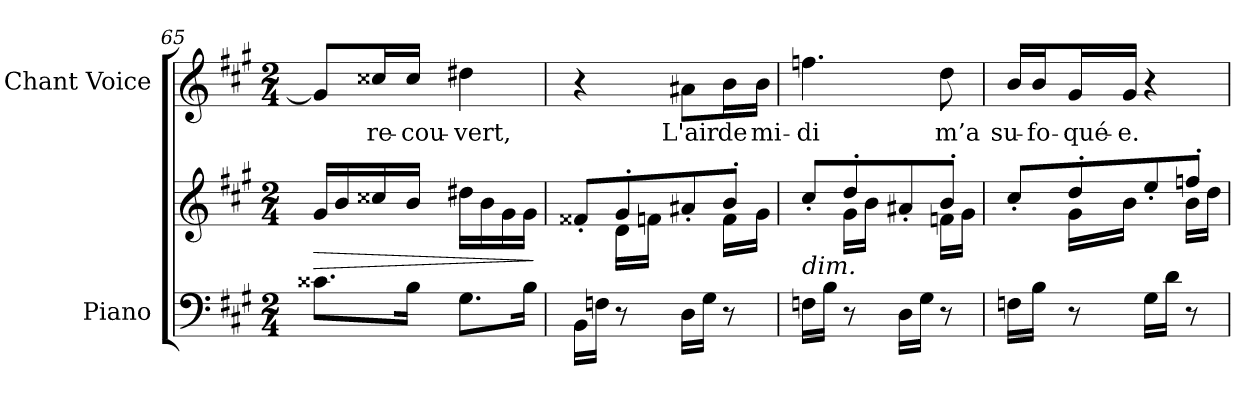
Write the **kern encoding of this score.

**kern	**kern	**dynam	**kern	**text
*part2	*part2	*part2	*part1	*part1
*staff3	*staff2	*staff2/3	*staff1	*staff1
*I"Piano	*	*	*I"Chant Voice	*
*I'Pno	*	*	*	*
*clefF4	*clefG2	*	*clefG2	*
*k[f#c#g#]	*k[f#c#g#]	*	*k[f#c#g#]	*
*M2/4	*M2/4	*	*M2/4	*
=65	=65	=65	=65	=65
!	!	!LO:HP:b	!	!
8.c##X\L	16g#/LL	>	8g#/L]	.
.	16b/	.	.	.
.	16cc##X/	.	16cc##X/L	re-
16B\Jk	16b/JJ	.	16cc##/JJ	-cou-
8.G#\L	16dd#X\LL	.	4dd#X\	-vert,
.	16b\	.	.	.
.	16g#\	.	.	.
16B\Jk	16g#\JJ	.	.	.
.	.	]	.	.
=66	=66	=66	=66	=66
*	*^	*	*	*
16BB\LL	8f##X'/L	8ryy	.	4r	.
16Fn\JJ	.	.	.	.	.
8r	8g#'/	16d\LL	.	.	.
.	.	16fn\JJ	.	.	.
16D\LL	8a#X'/	8ryy	.	8a#X\L	L'air
16G#\JJ	.	.	.	.	.
8r	8b'/J	16f\LL	.	16b\L	de
.	.	16g#\JJ	.	16b\JJ	mi-
=67	=67	=67	=67	=67	=67
!	!LO:TX:b:i:t=dim.	!	!	!	!
16Fn\LL	8cc#'/L	8ryy	.	4.ffn\	-di
16B\JJ	.	.	.	.	.
8r	8dd'/	16g#\LL	.	.	.
.	.	16b\JJ	.	.	.
16D\LL	8a#X'/	8ryy	.	.	.
16G#\JJ	.	.	.	.	.
8r	8b'/J	16fn\LL	.	8dd\	m’a
.	.	16g#\JJ	.	.	.
=68	=68	=68	=68	=68	=68
16Fn\LL	8cc#'/L	8ryy	.	16b/LL	su-
16B\JJ	.	.	.	16b/J	-fo-
8r	8dd'/	16g#\LL	.	16g#/L	-qué-
.	.	16b\JJ	.	16g#/JJ	-e.
16G#\LL	8ee'/	8ryy	.	4r	.
16d\JJ	.	.	.	.	.
8r	8ffn'/J	16b\LL	.	.	.
.	.	16dd\JJ	.	.	.
*	*v	*v	*	*	*
=	=	=	=	=
*-	*-	*-	*-	*-
